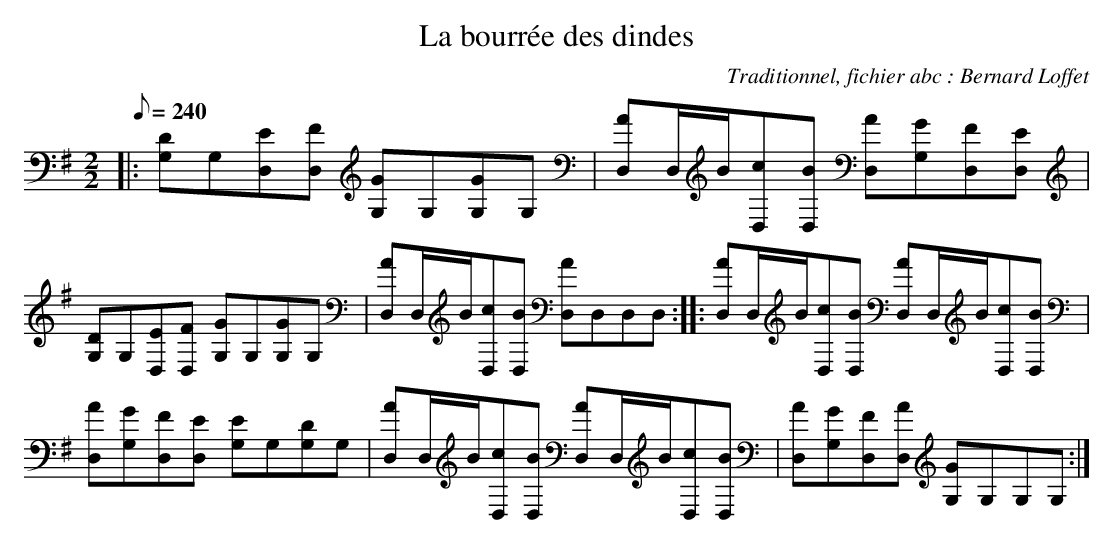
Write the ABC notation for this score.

X:1
T:La bourrée des dindes
C:Traditionnel, fichier abc : Bernard Loffet
L:1/8
Q:240
M:2/2
K:G
|: [DG,]G,[ED,][FD,] [GG,]G,[GG,]G, | [AD,]D,/B/[cD,][BD,] [AD,][GG,][FD,][ED,] | \
 [DG,]G,[ED,][FD,] [GG,]G,[GG,]G, | [AD,]D,/B/[cD,][BD,] [AD,]D,D,D, :|: [AD,]D,/B/[cD,][BD,] [AD,]D,/B/[cD,][BD,] | \
 [AD,][GG,][FD,][ED,] [EG,]G,[DG,]G, | [AD,]D,/B/[cD,][BD,] [AD,]D,/B/[cD,][BD,] | \
 [AD,][GG,][FD,][AD,] [GG,]G,G,G, :| \
